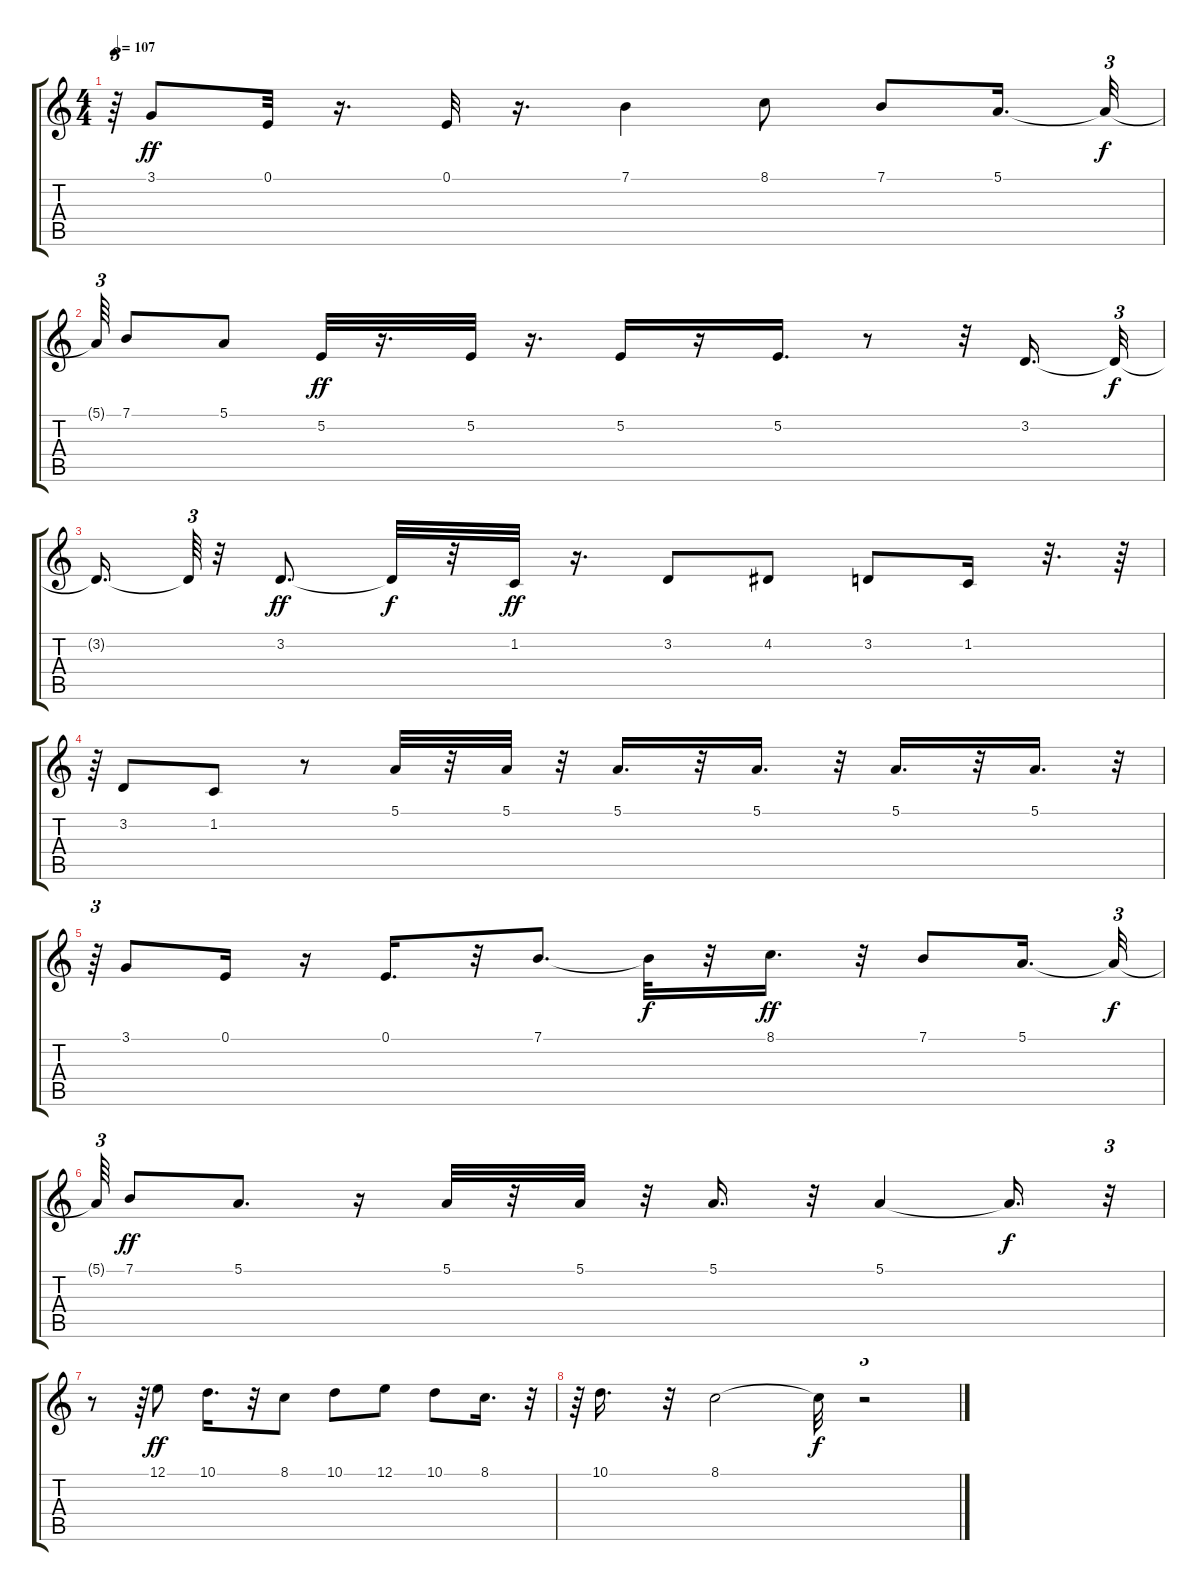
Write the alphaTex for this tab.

\track "" {instrument lead6voice}
\staff {score tabs}
\tuning (E4 B3 G3 D3 A2 E2) {hide}
\ts (4 4)
\tempo 107
\clef g2
\ks c
r.64{tu (3 2) dy ff} 3.1.8 0.1.32 r.16{d} 0.1.32 r.16{d} 7.1.4 8.1.8 7.1.8 5.1.16{d} 5.1{t}.32{tu (3 2) dy f} |
5.1{t}.64{tu (3 2)} 7.1.8 5.1.8 5.2.32{dy ff} r.16{d} 5.2.32 r.16{d} 5.2.16 r.16 5.2.16{d} r.8 r.32 3.2.16{d} 3.2{t}.32{tu (3 2) dy f} |
3.2{t}.16{d} 3.2{t}.64{tu (3 2)} r.32 3.2.8{d dy ff} 3.2{t}.32{dy f} r.32 1.2.32{dy ff} r.16{d} 3.2.8 4.2.8 3.2.8 1.2.16 r.32{d} r.64 |
r.64{tu (3 2)} 3.2.8 1.2.8 r.8 5.1.32 r.32 5.1.32 r.32 5.1.16{d} r.32 5.1.16{d} r.32 5.1.16{d} r.32 5.1.16{d} r.32{tu (3 2)} |
r.64{tu (3 2)} 3.1.8 0.1.16 r.16 0.1.16{d} r.32 7.1.8{d} 7.1{t}.32{dy f} r.32 8.1.16{d dy ff} r.32 7.1.8 5.1.16{d} 5.1{t}.32{tu (3 2) dy f} |
5.1{t}.64{tu (3 2)} 7.1.8{dy ff} 5.1.8{d} r.16 5.1.32 r.32 5.1.32 r.32 5.1.16{d} r.32 5.1.4 5.1{t}.16{d dy f} r.32{tu (3 2)} |
r.8 r.64{tu (3 2)} 12.1.8{dy ff} 10.1.16{d} r.32 8.1.8 10.1.8 12.1.8 10.1.8 8.1.16{d} r.32{tu (3 2)} |
r.64{tu (3 2)} 10.1.16{d} r.32 8.1.2 8.1{t}.32{dy f} r.2{tu (3 2)}
